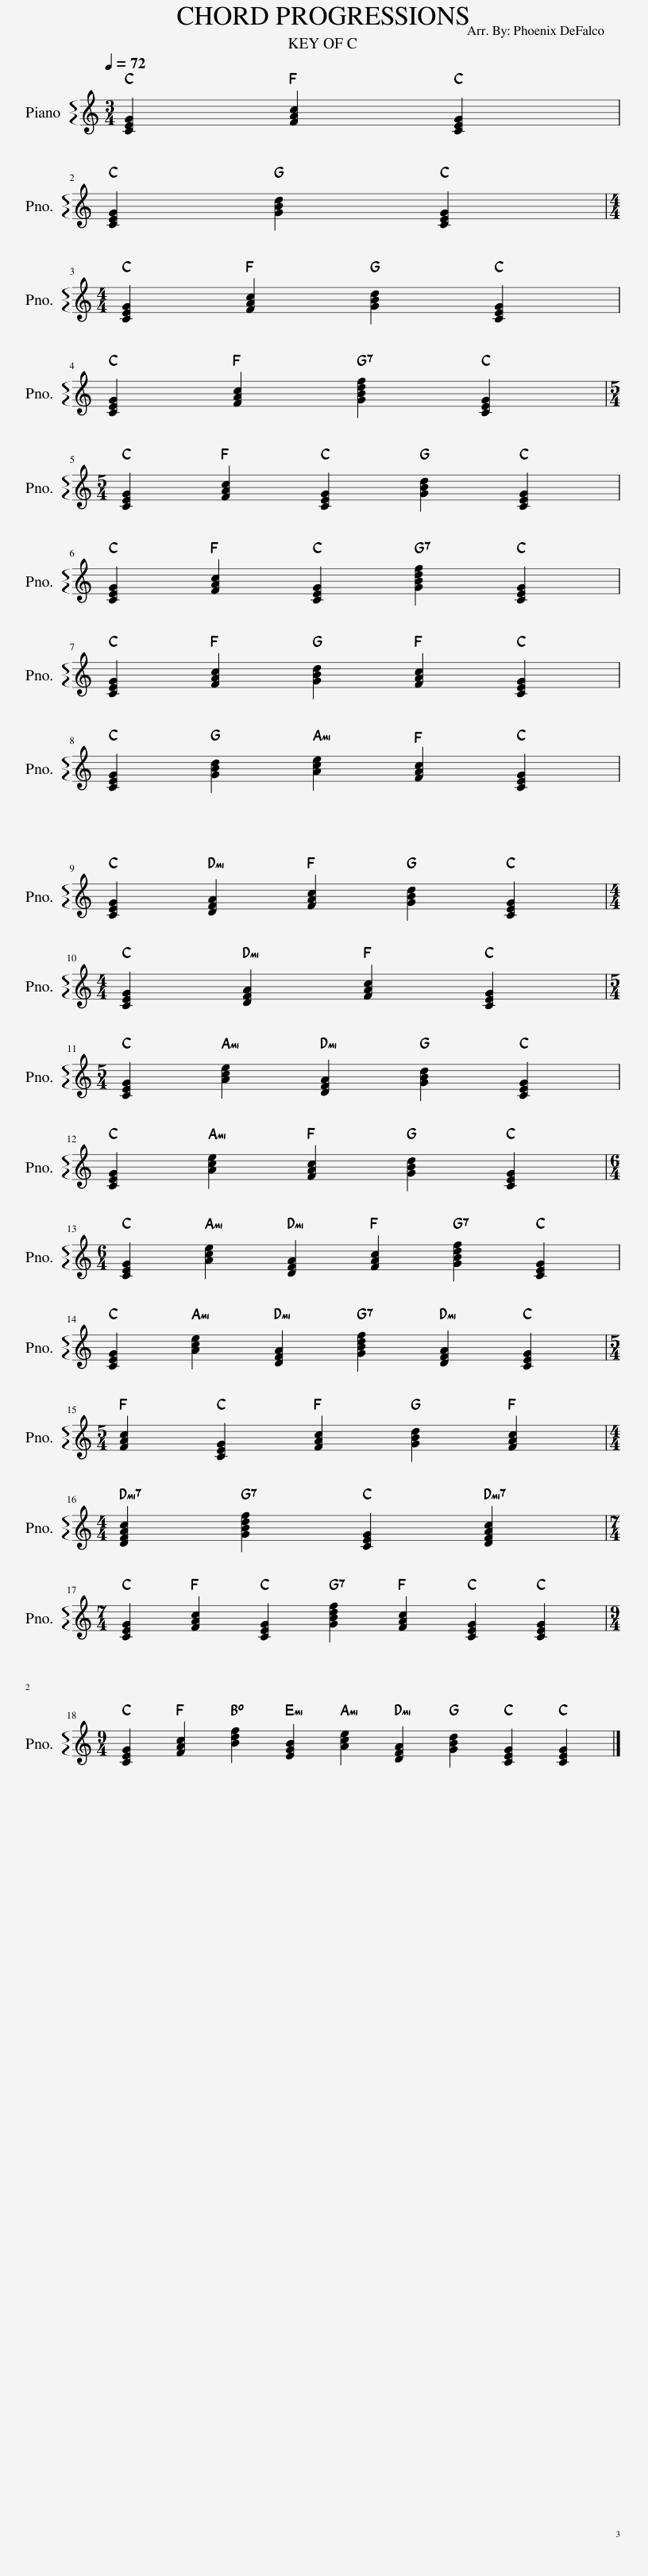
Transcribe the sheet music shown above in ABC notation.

X:1
L:1/8
Q:1/4=72
M:3/4
I:linebreak $
K:C
V:1 treble
V:1
 [CEG]2 [FAc]2 [CEG]2 |$ [CEG]2 [GBd]2 [CEG]2 |$[M:4/4] [CEG]2 [FAc]2 [GBd]2 [CEG]2 |$ [CEG]2 [FAc]2 [GBdf]2 [CEG]2 |$[M:5/4] [CEG]2 [FAc]2 [CEG]2 [GBd]2 [CEG]2 |$ %5
 [CEG]2 [FAc]2 [CEG]2 [GBdf]2 [CEG]2 |$ [CEG]2 [FAc]2 [GBd]2 [FAc]2 [CEG]2 |$ [CEG]2 [GBd]2 [Ace]2 [FAc]2 [CEG]2 |$ [CEG]2 [DFA]2 [FAc]2 [GBd]2 [CEG]2 |$[M:4/4] [CEG]2 [DFA]2 [FAc]2 [CEG]2 |$ %10
[M:5/4] [CEG]2 [Ace]2 [DFA]2 [GBd]2 [CEG]2 |$ [CEG]2 [Ace]2 [FAc]2 [GBd]2 [CEG]2 |$[M:6/4] [CEG]2 [Ace]2 [DFA]2 [FAc]2 [GBdf]2 [CEG]2 |$ [CEG]2 [Ace]2 [DFA]2 [GBdf]2 [DFA]2 [CEG]2 |$[M:5/4] [FAc]2 [CEG]2 [FAc]2 [GBd]2 [FAc]2 |$ %15
[M:4/4] [DFAc]2 [GBdf]2 [CEG]2 [DFAc]2 |$[M:7/4] [CEG]2 [FAc]2 [CEG]2 [GBdf]2 [FAc]2 [CEG]2 [CEG]2 |$[M:9/4] [CEG]2 [FAc]2 [Bdf]2 [EGB]2 [Ace]2 [DFA]2 [GBd]2 [CEG]2 [CEG]2 |] %18
